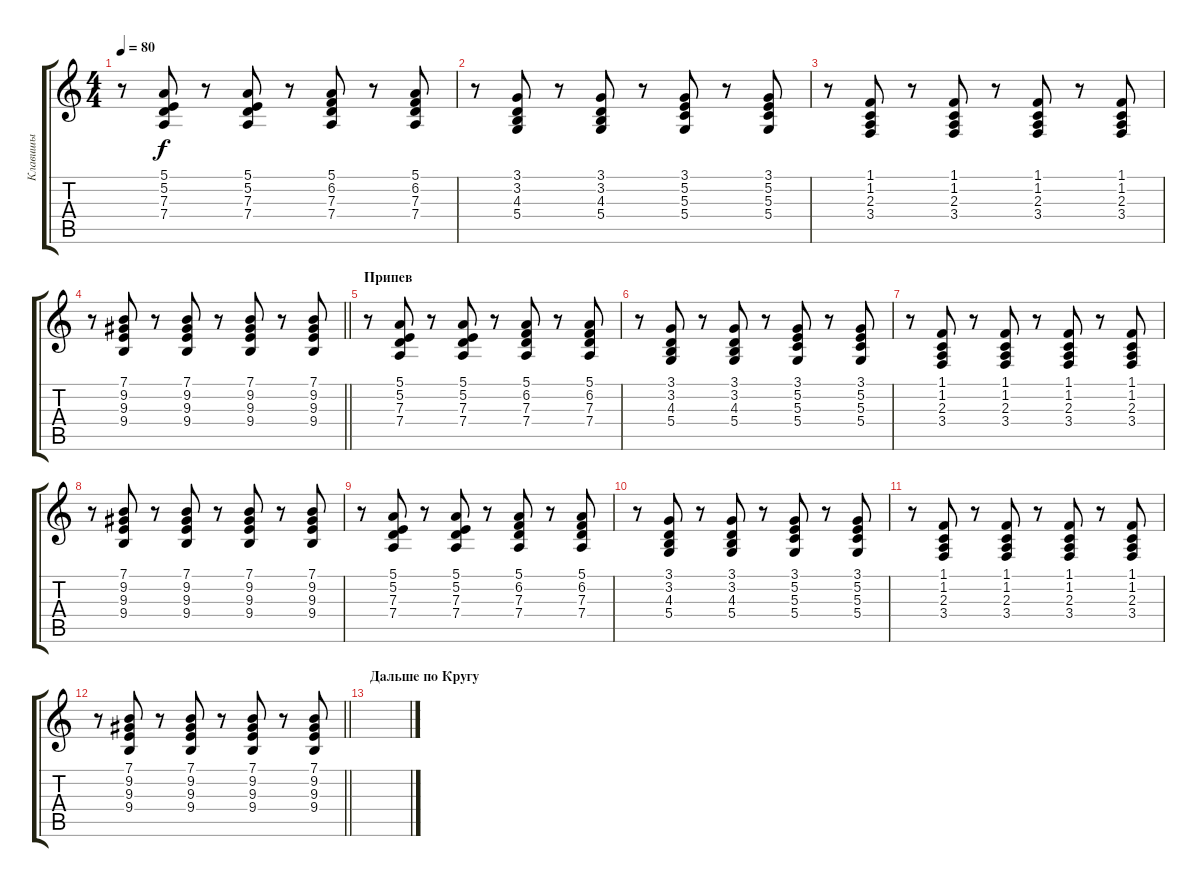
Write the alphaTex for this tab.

\track ("Клавишы" "Клавишы") {instrument acousticgrandpiano}
\staff {score tabs}
\tuning (E4 B3 G3 D3 A2 E2) {hide}
\ts (4 4)
\tempo 80
\clef g2
\ks c
r.8{dy f} (5.1 5.2 7.3 7.4).8 r.8 (5.1 5.2 7.3 7.4).8 r.8 (5.1 6.2 7.3 7.4).8 r.8 (5.1 6.2 7.3 7.4).8 |
r.8 (3.1 3.2 4.3 5.4).8 r.8 (3.1 3.2 4.3 5.4).8 r.8 (3.1 5.2 5.3 5.4).8 r.8 (3.1 5.2 5.3 5.4).8 |
r.8 (1.1 1.2 2.3 3.4).8 r.8 (1.1 1.2 2.3 3.4).8 r.8 (1.1 1.2 2.3 3.4).8 r.8 (1.1 1.2 2.3 3.4).8 |
\barLineRight lightlight
r.8 (7.1 9.2 9.3 9.4).8 r.8 (7.1 9.2 9.3 9.4).8 r.8 (7.1 9.2 9.3 9.4).8 r.8 (7.1 9.2 9.3 9.4).8 |
\section ("" "Припев")
r.8 (5.1 5.2 7.3 7.4).8 r.8 (5.1 5.2 7.3 7.4).8 r.8 (5.1 6.2 7.3 7.4).8 r.8 (5.1 6.2 7.3 7.4).8 |
r.8 (3.1 3.2 4.3 5.4).8 r.8 (3.1 3.2 4.3 5.4).8 r.8 (3.1 5.2 5.3 5.4).8 r.8 (3.1 5.2 5.3 5.4).8 |
r.8 (1.1 1.2 2.3 3.4).8 r.8 (1.1 1.2 2.3 3.4).8 r.8 (1.1 1.2 2.3 3.4).8 r.8 (1.1 1.2 2.3 3.4).8 |
r.8 (7.1 9.2 9.3 9.4).8 r.8 (7.1 9.2 9.3 9.4).8 r.8 (7.1 9.2 9.3 9.4).8 r.8 (7.1 9.2 9.3 9.4).8 |
r.8 (5.1 5.2 7.3 7.4).8 r.8 (5.1 5.2 7.3 7.4).8 r.8 (5.1 6.2 7.3 7.4).8 r.8 (5.1 6.2 7.3 7.4).8 |
r.8 (3.1 3.2 4.3 5.4).8 r.8 (3.1 3.2 4.3 5.4).8 r.8 (3.1 5.2 5.3 5.4).8 r.8 (3.1 5.2 5.3 5.4).8 |
r.8 (1.1 1.2 2.3 3.4).8 r.8 (1.1 1.2 2.3 3.4).8 r.8 (1.1 1.2 2.3 3.4).8 r.8 (1.1 1.2 2.3 3.4).8 |
\barLineRight lightlight
r.8 (7.1 9.2 9.3 9.4).8 r.8 (7.1 9.2 9.3 9.4).8 r.8 (7.1 9.2 9.3 9.4).8 r.8 (7.1 9.2 9.3 9.4).8 |
\section ("" "Дальше по Кругу")
